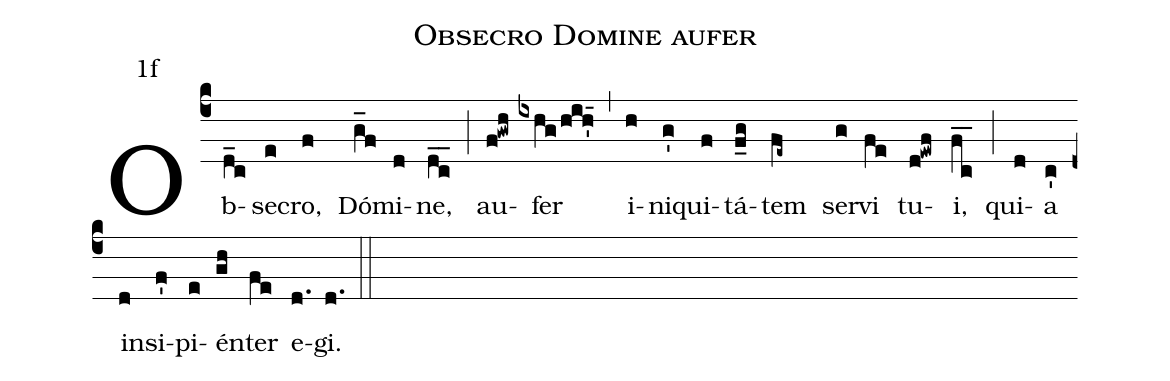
name:Obsecro Domine aufer;
office-part:Antiphona;
mode:1;
annotation:1f;
%%
(c4) Ob(d_c)se(e)cro,(f) Dó(g_f)mi(d)ne,(dc__) (;) au(f!gwh)fer(ixhg/hih'_15) (,) i(h)ni(g')qui(f)tá(f_g)tem(fe~) ser(g)vi(fe) tu(d!ewf)i,(fc__) (;) qui(d)a(c') in(d)si(f')pi(e)én(gh)ter(fe) e(d.)gi.(d.) (::)
